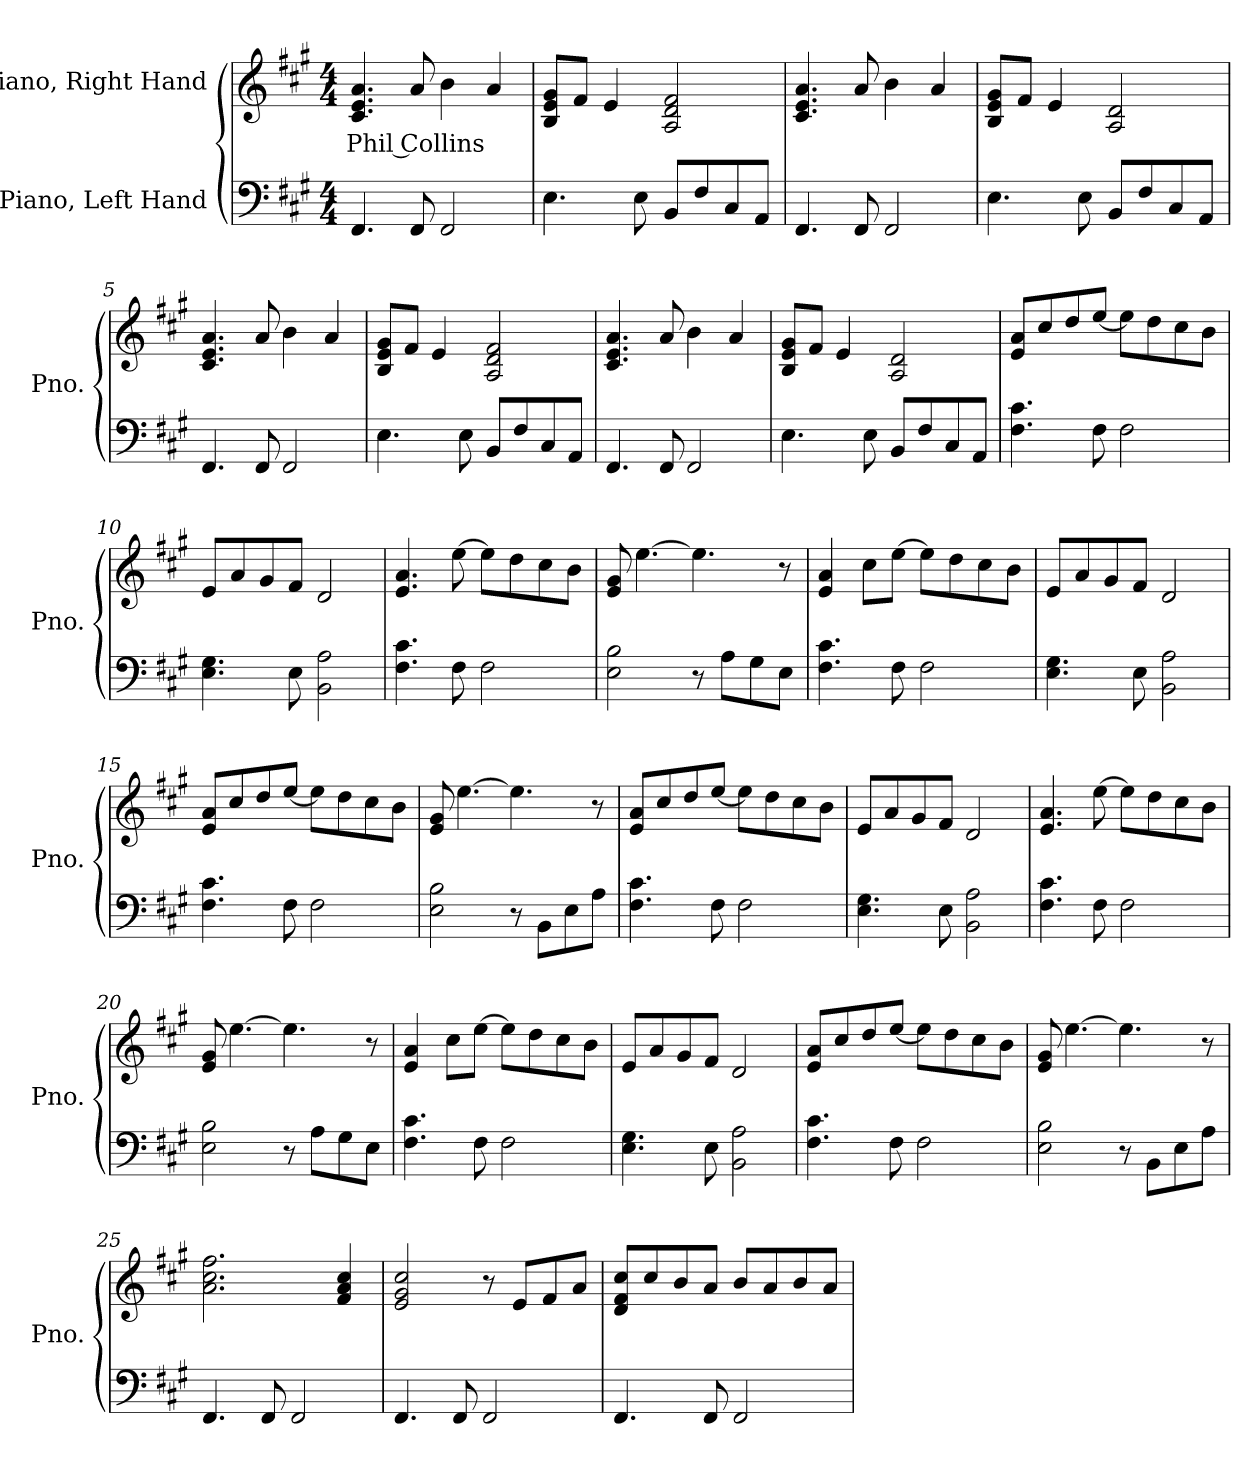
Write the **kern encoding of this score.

**kern	**kern	**text
*part2	*part1	*part1
*staff2	*staff1	*staff1
*I"Piano, Left Hand	*I"Piano, Right Hand	*
*I'Pno.	*I'Pno.	*
*clefF4	*clefG2	*
*k[f#c#g#]	*k[f#c#g#]	*
*M4/4	*M4/4	*
*MM100	*MM100	*
=1	=1	=1
!	!	!LO:LY:b
4.FF#/	4.c#/ 4.e/ 4.a/	Phil Collins
8FF#/	8a/	.
2FF#/	4b\	.
.	4a/	.
=2	=2	=2
4.E\	8B/ 8e/ 8g#/L	.
.	8f#/J	.
.	4e/	.
8E\	.	.
8BB/L	2A/ 2d/ 2f#/	.
8F#/	.	.
8C#/	.	.
8AA/J	.	.
=3	=3	=3
4.FF#/	4.c#/ 4.e/ 4.a/	.
8FF#/	8a/	.
2FF#/	4b\	.
.	4a/	.
=4	=4	=4
4.E\	8B/ 8e/ 8g#/L	.
.	8f#/J	.
.	4e/	.
8E\	.	.
8BB/L	2A/ 2d/	.
8F#/	.	.
8C#/	.	.
8AA/J	.	.
!!LO:LB:g=z
=5	=5	=5
4.FF#/	4.c#/ 4.e/ 4.a/	.
8FF#/	8a/	.
2FF#/	4b\	.
.	4a/	.
=6	=6	=6
4.E\	8B/ 8e/ 8g#/L	.
.	8f#/J	.
.	4e/	.
8E\	.	.
8BB/L	2A/ 2d/ 2f#/	.
8F#/	.	.
8C#/	.	.
8AA/J	.	.
=7	=7	=7
4.FF#/	4.c#/ 4.e/ 4.a/	.
8FF#/	8a/	.
2FF#/	4b\	.
.	4a/	.
=8	=8	=8
4.E\	8B/ 8e/ 8g#/L	.
.	8f#/J	.
.	4e/	.
8E\	.	.
8BB/L	2A/ 2d/	.
8F#/	.	.
8C#/	.	.
8AA/J	.	.
=9	=9	=9
4.F#\ 4.c#\	8e/ 8a/L	.
.	8cc#/	.
.	8dd/	.
8F#\	[8ee/J	.
2F#\	8ee\L]	.
.	8dd\	.
.	8cc#\	.
.	8b\J	.
=10	=10	=10
4.E\ 4.G#\	8e/L	.
.	8a/	.
.	8g#/	.
8E\	8f#/J	.
2BB\ 2A\	2d/	.
!!LO:LB:g=z
=11	=11	=11
4.F#\ 4.c#\	4.e/ 4.a/	.
8F#\	[8ee\	.
2F#\	8ee\L]	.
.	8dd\	.
.	8cc#\	.
.	8b\J	.
=12	=12	=12
2E\ 2B\	8e/ 8g#/	.
.	[4.ee\	.
8r	4.ee\]	.
8A\L	.	.
8G#\	.	.
8E\J	8r	.
=13	=13	=13
4.F#\ 4.c#\	4e/ 4a/	.
.	8cc#\L	.
8F#\	[8ee\J	.
2F#\	8ee\L]	.
.	8dd\	.
.	8cc#\	.
.	8b\J	.
=14	=14	=14
4.E\ 4.G#\	8e/L	.
.	8a/	.
.	8g#/	.
8E\	8f#/J	.
2BB\ 2A\	2d/	.
=15	=15	=15
4.F#\ 4.c#\	8e/ 8a/L	.
.	8cc#/	.
.	8dd/	.
8F#\	[8ee/J	.
2F#\	8ee\L]	.
.	8dd\	.
.	8cc#\	.
.	8b\J	.
!!LO:LB:g=z
=16	=16	=16
2E\ 2B\	8e/ 8g#/	.
.	[4.ee\	.
8r	4.ee\]	.
8BB\L	.	.
8E\	.	.
8A\J	8r	.
=17	=17	=17
4.F#\ 4.c#\	8e/ 8a/L	.
.	8cc#/	.
.	8dd/	.
8F#\	[8ee/J	.
2F#\	8ee\L]	.
.	8dd\	.
.	8cc#\	.
.	8b\J	.
=18	=18	=18
4.E\ 4.G#\	8e/L	.
.	8a/	.
.	8g#/	.
8E\	8f#/J	.
2BB\ 2A\	2d/	.
=19	=19	=19
4.F#\ 4.c#\	4.e/ 4.a/	.
8F#\	[8ee\	.
2F#\	8ee\L]	.
.	8dd\	.
.	8cc#\	.
.	8b\J	.
=20	=20	=20
2E\ 2B\	8e/ 8g#/	.
.	[4.ee\	.
8r	4.ee\]	.
8A\L	.	.
8G#\	.	.
8E\J	8r	.
!!LO:LB:g=z
=21	=21	=21
4.F#\ 4.c#\	4e/ 4a/	.
.	8cc#\L	.
8F#\	[8ee\J	.
2F#\	8ee\L]	.
.	8dd\	.
.	8cc#\	.
.	8b\J	.
=22	=22	=22
4.E\ 4.G#\	8e/L	.
.	8a/	.
.	8g#/	.
8E\	8f#/J	.
2BB\ 2A\	2d/	.
=23	=23	=23
4.F#\ 4.c#\	8e/ 8a/L	.
.	8cc#/	.
.	8dd/	.
8F#\	[8ee/J	.
2F#\	8ee\L]	.
.	8dd\	.
.	8cc#\	.
.	8b\J	.
=24	=24	=24
2E\ 2B\	8e/ 8g#/	.
.	[4.ee\	.
8r	4.ee\]	.
8BB\L	.	.
8E\	.	.
8A\J	8r	.
=25	=25	=25
4.FF#/	2.a\ 2.cc#\ 2.ff#\	.
8FF#/	.	.
2FF#/	.	.
.	4f#/ 4a/ 4cc#/	.
=26	=26	=26
4.FF#/	2e/ 2g#/ 2cc#/	.
8FF#/	.	.
2FF#/	8r	.
.	8e/L	.
.	8f#/	.
.	8a/J	.
!!LO:LB:g=z
=27	=27	=27
4.FF#/	8d/ 8f#/ 8cc#/L	.
.	8cc#/	.
.	8b/	.
8FF#/	8a/J	.
2FF#/	8b/L	.
.	8a/	.
.	8b/	.
.	8a/J	.
=	=	=
*-	*-	*-
